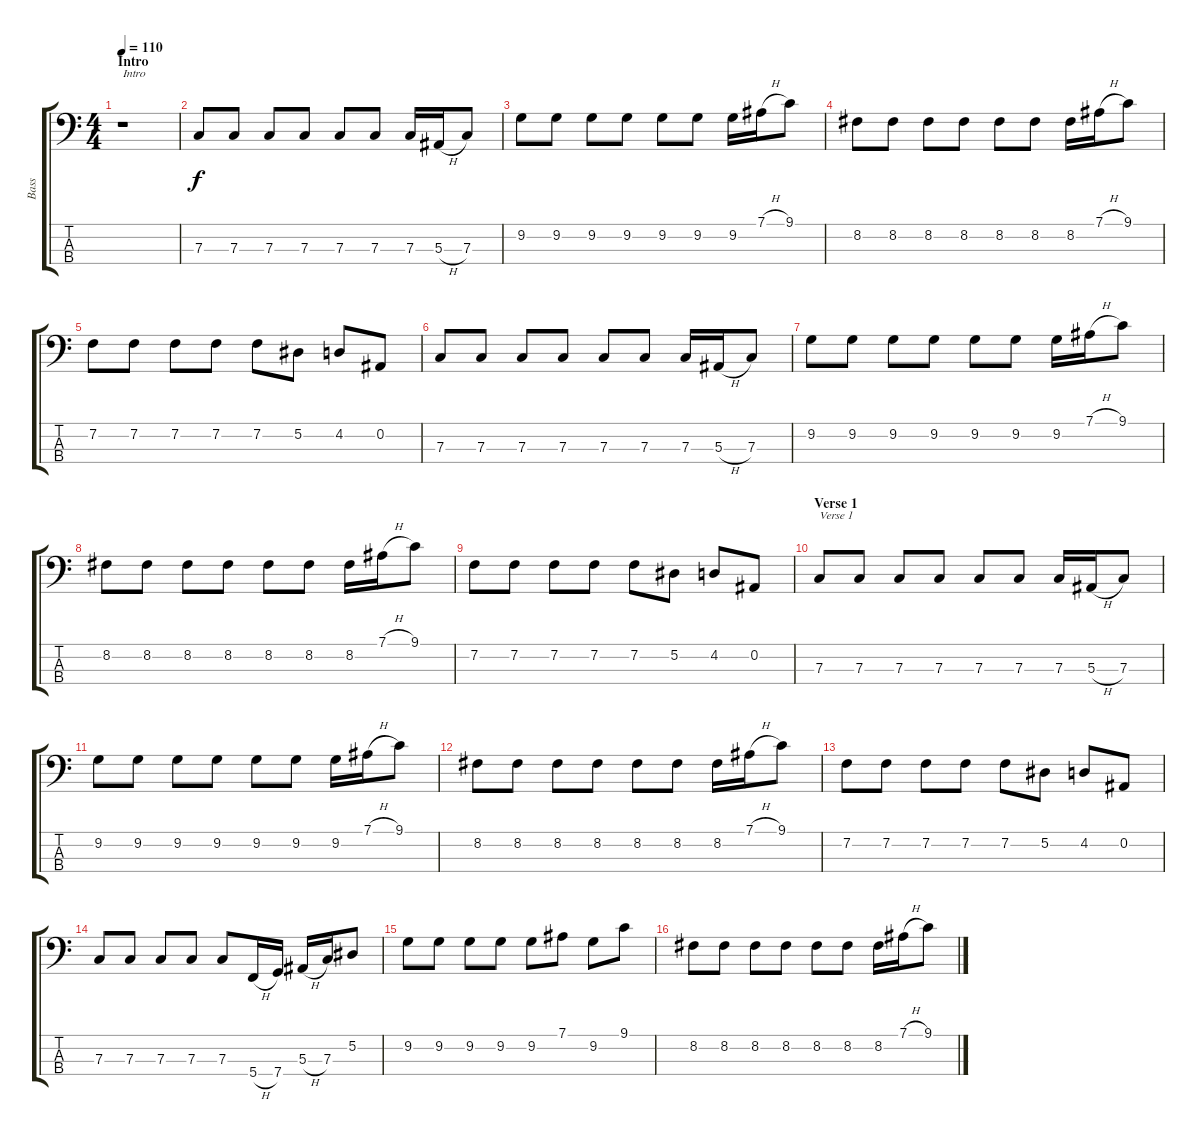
\track ("Bass" "Bass") {instrument electricbasspick}
\staff {score tabs}
\tuning (Eb2 Bb1 F1 C1) {hide}
\ts (4 4)
\section ("" "Intro")
\tempo 110
\clef f4
\ks c
r.1{txt "Intro" dy f instrument electricbasspick} |
7.3.8 7.3.8 7.3.8 7.3.8 7.3.8 7.3.8 7.3.16 5.3{h}.16 7.3.8 |
9.2.8 9.2.8 9.2.8 9.2.8 9.2.8 9.2.8 9.2.16 7.1{h}.16 9.1.8 |
8.2.8 8.2.8 8.2.8 8.2.8 8.2.8 8.2.8 8.2.16 7.1{h}.16 9.1.8 |
7.2.8 7.2.8 7.2.8 7.2.8 7.2.8 5.2.8 4.2.8 0.2.8 |
7.3.8 7.3.8 7.3.8 7.3.8 7.3.8 7.3.8 7.3.16 5.3{h}.16 7.3.8 |
9.2.8 9.2.8 9.2.8 9.2.8 9.2.8 9.2.8 9.2.16 7.1{h}.16 9.1.8 |
8.2.8 8.2.8 8.2.8 8.2.8 8.2.8 8.2.8 8.2.16 7.1{h}.16 9.1.8 |
7.2.8 7.2.8 7.2.8 7.2.8 7.2.8 5.2.8 4.2.8 0.2.8 |
\section ("" "Verse 1")
7.3.8{txt "Verse 1"} 7.3.8 7.3.8 7.3.8 7.3.8 7.3.8 7.3.16 5.3{h}.16 7.3.8 |
9.2.8 9.2.8 9.2.8 9.2.8 9.2.8 9.2.8 9.2.16 7.1{h}.16 9.1.8 |
8.2.8 8.2.8 8.2.8 8.2.8 8.2.8 8.2.8 8.2.16 7.1{h}.16 9.1.8 |
7.2.8 7.2.8 7.2.8 7.2.8 7.2.8 5.2.8 4.2.8 0.2.8 |
7.3.8 7.3.8 7.3.8 7.3.8 7.3.8 5.4{h}.16 7.4.16 5.3{h}.16 7.3.16 5.2.8 |
9.2.8 9.2.8 9.2.8 9.2.8 9.2.8 7.1.8 9.2.8 9.1.8 |
8.2.8 8.2.8 8.2.8 8.2.8 8.2.8 8.2.8 8.2.16 7.1{h}.16 9.1.8
